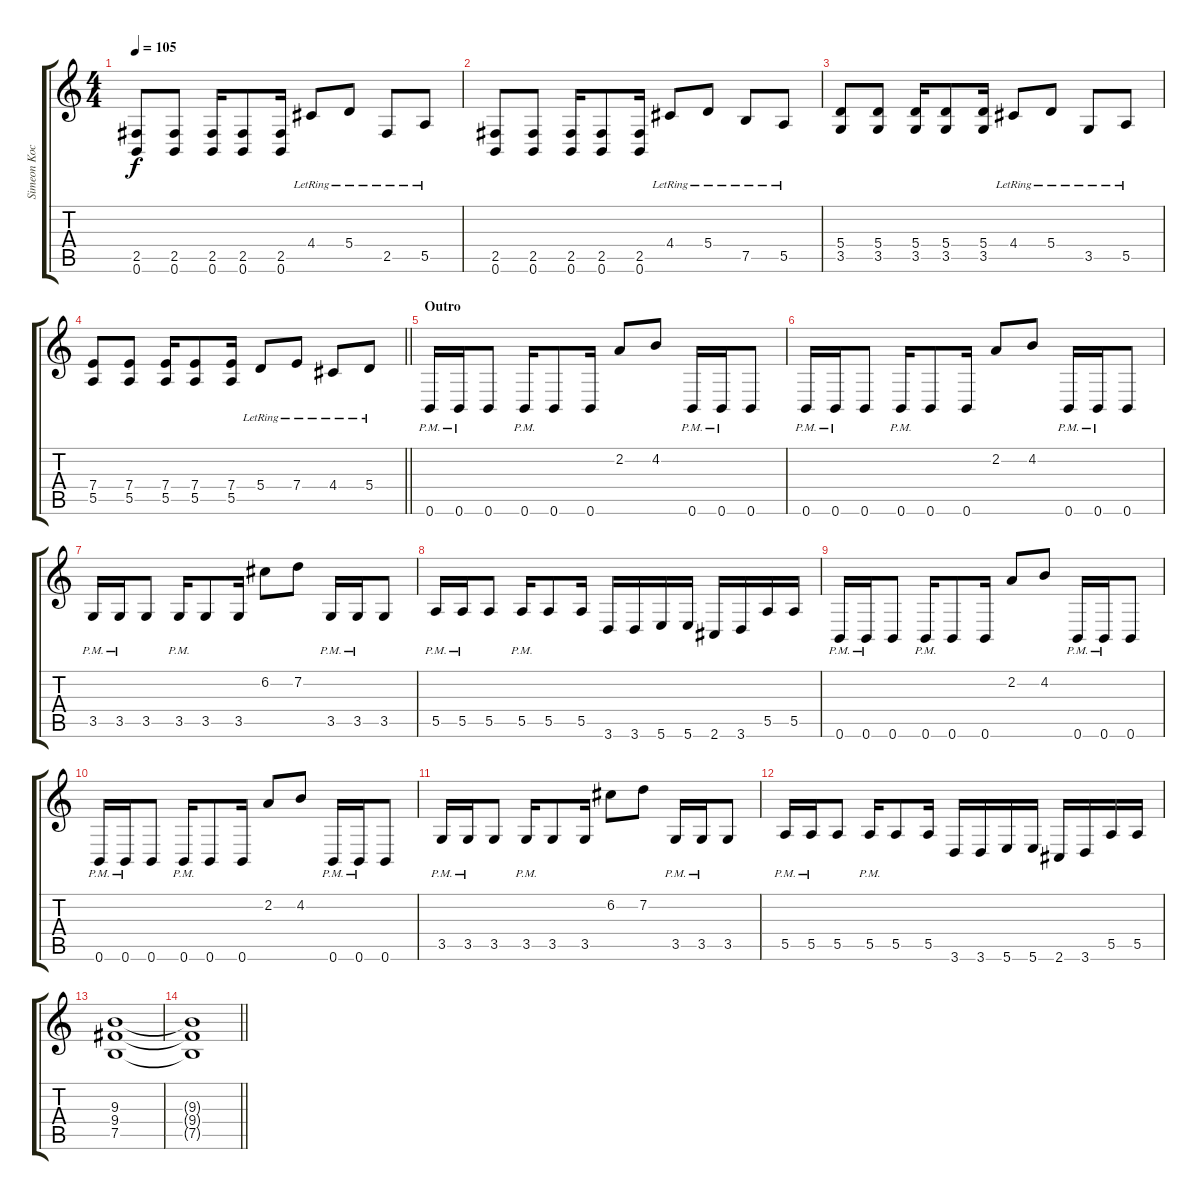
\track ("Simeon Koch" "Simeon Koc") {instrument distortionguitar}
\staff {score tabs}
\tuning (B3 G3 D3 A2 E2 B1) {hide}
\ts (4 4)
\tempo 105
\clef g2
\ks c
(2.5 0.6).8{dy f} (2.5 0.6).8 (2.5 0.6).16 (2.5 0.6).8 (2.5 0.6).16 4.4{lr}.8 5.4{lr}.8 2.5{lr}.8 5.5{lr}.8 |
(2.5 0.6).8 (2.5 0.6).8 (2.5 0.6).16 (2.5 0.6).8 (2.5 0.6).16 4.4{lr}.8 5.4{lr}.8 7.5{lr}.8 5.5{lr}.8 |
(5.4 3.5).8 (5.4 3.5).8 (5.4 3.5).16 (5.4 3.5).8 (5.4 3.5).16 4.4{lr}.8 5.4{lr}.8 3.5{lr}.8 5.5{lr}.8 |
\barLineRight lightlight
(7.4 5.5).8 (7.4 5.5).8 (7.4 5.5).16 (7.4 5.5).8 (7.4 5.5).16 5.4{lr}.8 7.4{lr}.8 4.4{lr}.8 5.4{lr}.8 |
\section ("" "Outro")
0.6{pm}.16 0.6{pm}.16 0.6.8 0.6{pm}.16 0.6.8 0.6.16 2.2.8 4.2.8 0.6{pm}.16 0.6{pm}.16 0.6.8 |
0.6{pm}.16 0.6{pm}.16 0.6.8 0.6{pm}.16 0.6.8 0.6.16 2.2.8 4.2.8 0.6{pm}.16 0.6{pm}.16 0.6.8 |
3.5{pm}.16 3.5{pm}.16 3.5.8 3.5{pm}.16 3.5.8 3.5.16 6.2.8 7.2.8 3.5{pm}.16 3.5{pm}.16 3.5.8 |
5.5{pm}.16 5.5{pm}.16 5.5.8 5.5{pm}.16 5.5.8 5.5.16 3.6.16 3.6.16 5.6.16 5.6.16 2.6.16 3.6.16 5.5.16 5.5.16 |
0.6{pm}.16 0.6{pm}.16 0.6.8 0.6{pm}.16 0.6.8 0.6.16 2.2.8 4.2.8 0.6{pm}.16 0.6{pm}.16 0.6.8 |
0.6{pm}.16 0.6{pm}.16 0.6.8 0.6{pm}.16 0.6.8 0.6.16 2.2.8 4.2.8 0.6{pm}.16 0.6{pm}.16 0.6.8 |
3.5{pm}.16 3.5{pm}.16 3.5.8 3.5{pm}.16 3.5.8 3.5.16 6.2.8 7.2.8 3.5{pm}.16 3.5{pm}.16 3.5.8 |
5.5{pm}.16 5.5{pm}.16 5.5.8 5.5{pm}.16 5.5.8 5.5.16 3.6.16 3.6.16 5.6.16 5.6.16 2.6.16 3.6.16 5.5.16 5.5.16 |
(9.3 9.4 7.5).1 |
\barLineRight lightlight
(9.3{t} 9.4{t} 7.5{t}).1
